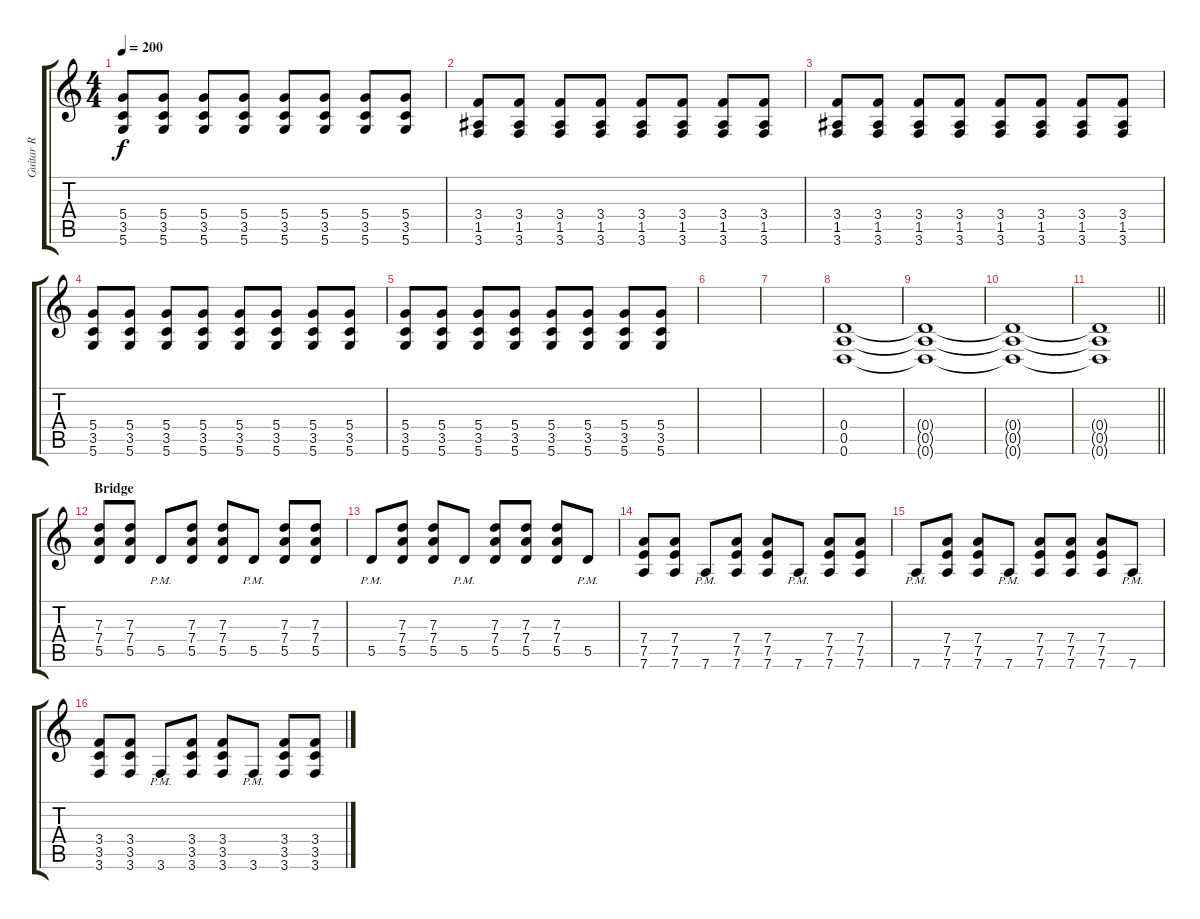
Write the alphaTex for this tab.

\track ("Guitar R" "Guitar R") {instrument distortionguitar}
\staff {score tabs}
\tuning (E4 B3 G3 D3 A2 D2) {hide}
\ts (4 4)
\tempo 200
\clef g2
\ks c
(5.4 3.5 5.6).8{dy f} (5.4 3.5 5.6).8 (5.4 3.5 5.6).8 (5.4 3.5 5.6).8 (5.4 3.5 5.6).8 (5.4 3.5 5.6).8 (5.4 3.5 5.6).8 (5.4 3.5 5.6).8 |
(3.4 1.5 3.6).8 (3.4 1.5 3.6).8 (3.4 1.5 3.6).8 (3.4 1.5 3.6).8 (3.4 1.5 3.6).8 (3.4 1.5 3.6).8 (3.4 1.5 3.6).8 (3.4 1.5 3.6).8 |
(3.4 1.5 3.6).8 (3.4 1.5 3.6).8 (3.4 1.5 3.6).8 (3.4 1.5 3.6).8 (3.4 1.5 3.6).8 (3.4 1.5 3.6).8 (3.4 1.5 3.6).8 (3.4 1.5 3.6).8 |
(5.4 3.5 5.6).8 (5.4 3.5 5.6).8 (5.4 3.5 5.6).8 (5.4 3.5 5.6).8 (5.4 3.5 5.6).8 (5.4 3.5 5.6).8 (5.4 3.5 5.6).8 (5.4 3.5 5.6).8 |
(5.4 3.5 5.6).8 (5.4 3.5 5.6).8 (5.4 3.5 5.6).8 (5.4 3.5 5.6).8 (5.4 3.5 5.6).8 (5.4 3.5 5.6).8 (5.4 3.5 5.6).8 (5.4 3.5 5.6).8 |
|
|
(0.4 0.5 0.6).1 |
(0.4{t} 0.5{t} 0.6{t}).1 |
(0.4{t} 0.5{t} 0.6{t}).1 |
\barLineRight lightlight
(0.4{t} 0.5{t} 0.6{t}).1 |
\section ("" "Bridge")
(7.3 7.4 5.5).8 (7.3 7.4 5.5).8 5.5{pm}.8 (7.3 7.4 5.5).8 (7.3 7.4 5.5).8 5.5{pm}.8 (7.3 7.4 5.5).8 (7.3 7.4 5.5).8 |
5.5{pm}.8 (7.3 7.4 5.5).8 (7.3 7.4 5.5).8 5.5{pm}.8 (7.3 7.4 5.5).8 (7.3 7.4 5.5).8 (7.3 7.4 5.5).8 5.5{pm}.8 |
(7.4 7.5 7.6).8 (7.4 7.5 7.6).8 7.6{pm}.8 (7.4 7.5 7.6).8 (7.4 7.5 7.6).8 7.6{pm}.8 (7.4 7.5 7.6).8 (7.4 7.5 7.6).8 |
7.6{pm}.8 (7.4 7.5 7.6).8 (7.4 7.5 7.6).8 7.6{pm}.8 (7.4 7.5 7.6).8 (7.4 7.5 7.6).8 (7.4 7.5 7.6).8 7.6{pm}.8 |
(3.4 3.5 3.6).8 (3.4 3.5 3.6).8 3.6{pm}.8 (3.4 3.5 3.6).8 (3.4 3.5 3.6).8 3.6{pm}.8 (3.4 3.5 3.6).8 (3.4 3.5 3.6).8
